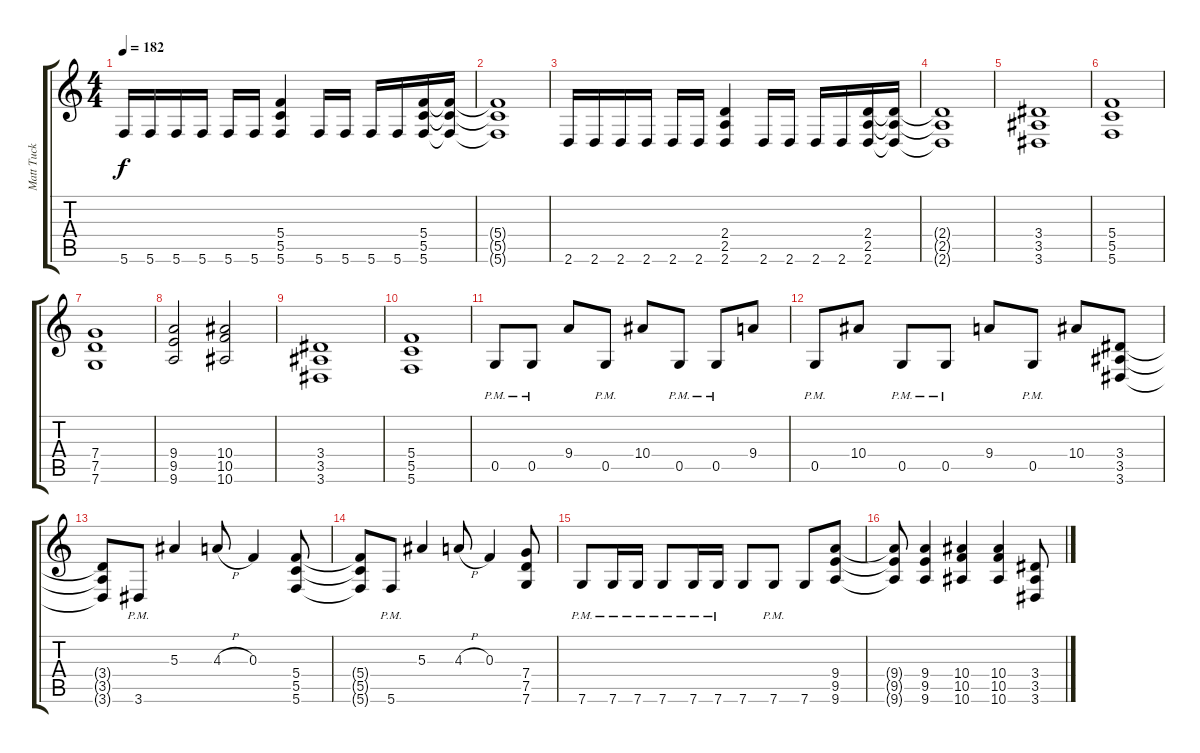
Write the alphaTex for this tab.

\track ("Matt Tuck" "Matt Tuck") {instrument distortionguitar}
\staff {score tabs}
\tuning (D4 A3 F3 C3 G2 C2) {hide}
\ts (4 4)
\tempo 182
\clef g2
\ks c
5.6.16{dy f} 5.6.16 5.6.16 5.6.16 5.6.16 5.6.16 (5.4 5.5 5.6).4 5.6.16 5.6.16 5.6.16 5.6.16 (5.4 5.5 5.6).16 (5.4{t} 5.5{t} 5.6{t}).16 |
(5.4{t} 5.5{t} 5.6{t}).1 |
2.6.16 2.6.16 2.6.16 2.6.16 2.6.16 2.6.16 (2.4 2.5 2.6).4 2.6.16 2.6.16 2.6.16 2.6.16 (2.4 2.5 2.6).16 (2.4{t} 2.5{t} 2.6{t}).16 |
(2.4{t} 2.5{t} 2.6{t}).1 |
(3.4 3.5 3.6).1 |
(5.4 5.5 5.6).1 |
(7.4 7.5 7.6).1 |
(9.4 9.5 9.6).2 (10.4 10.5 10.6).2 |
(3.4 3.5 3.6).1 |
(5.4 5.5 5.6).1 |
0.5{pm}.8 0.5{pm}.8 9.4.8 0.5{pm}.8 10.4.8 0.5{pm}.8 0.5{pm}.8 9.4.8 |
0.5{pm}.8 10.4.8 0.5{pm}.8 0.5{pm}.8 9.4.8 0.5{pm}.8 10.4.8 (3.4 3.5 3.6).8 |
(3.4{t} 3.5{t} 3.6{t}).8 3.6{pm}.8 5.3.4 4.3{h}.8 0.3.4 (5.4 5.5 5.6).8 |
(5.4{t} 5.5{t} 5.6{t}).8 5.6{pm}.8 5.3.4 4.3{h}.8 0.3.4 (7.4 7.5 7.6).8 |
7.6{pm}.8 7.6{pm}.16 7.6{pm}.16 7.6{pm}.8 7.6{pm}.16 7.6{pm}.16 7.6.8 7.6{pm}.8 7.6.8 (9.4 9.5 9.6).8 |
(9.4{t} 9.5{t} 9.6{t}).8 (9.4 9.5 9.6).4 (10.4 10.5 10.6).4 (10.4 10.5 10.6).4 (3.4 3.5 3.6).8
